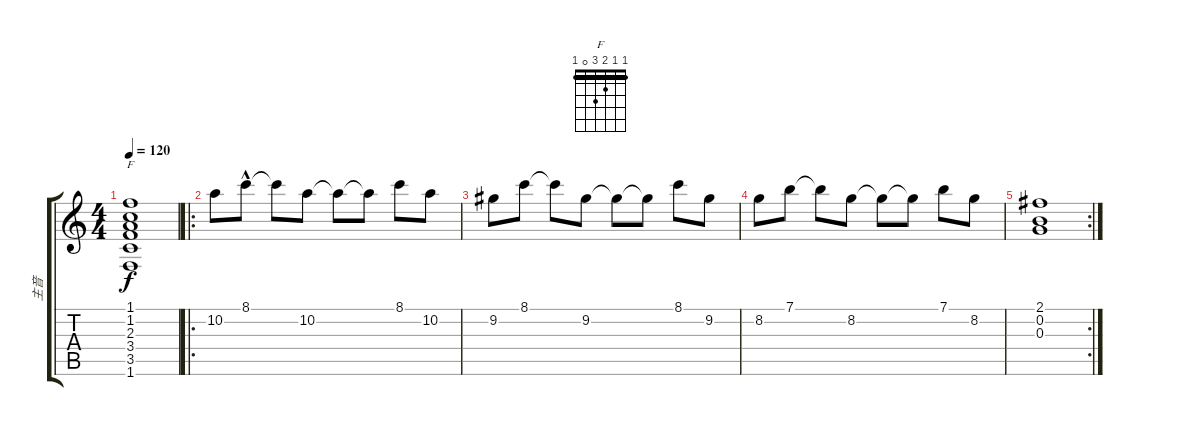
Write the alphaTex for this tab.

\track ("主音" "主音") {instrument distortionguitar}
\staff {score tabs}
\tuning (E4 B3 G3 D3 A2 E2) {hide}
\chord ("F" 1 1 2 3 0 1) {barre 1}
\ts (4 4)
\tempo 120
\clef g2
\ks c
(1.1{t} 1.2{t} 2.3{t} 3.4{t} 3.5{t} 1.6{t}).1{ch "F" dy f} |
\ro
10.2.8 8.1{hac}.8 8.1{t}.8 10.2.8 10.2{t}.8 10.2{t}.8 8.1.8 10.2.8 |
9.2.8 8.1.8 8.1{t}.8 9.2.8 9.2{t}.8 9.2{t}.8 8.1.8 9.2.8 |
8.2.8 7.1.8 7.1{t}.8 8.2.8 8.2{t}.8 8.2{t}.8 7.1.8 8.2.8 |
\rc 2
(2.1 0.2 0.3).1
